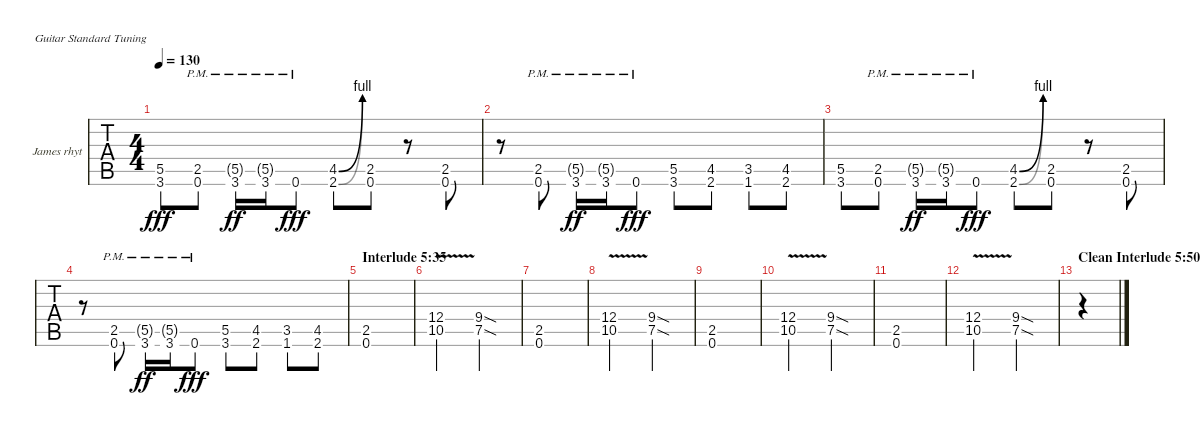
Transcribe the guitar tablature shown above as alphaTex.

\defaultSystemsLayout 4
\bracketExtendMode groupsimilarinstruments
\firstSystemTrackNameOrientation horizontal
\otherSystemsTrackNameOrientation horizontal
\track ("James rhythm" "James rhyt") {instrument electricguitarclean}
\staff {tabs}
\tuning (E4 B3 G3 D3 A2 E2)
\ts (4 4)
\tempo 130
\clef g2
\ks c
(5.5 3.6).8{dy fff} (2.5{pm} 0.6{pm}).8 (3.6{hac pm} 5.5{g}).16{dy ff} (3.6{hac pm} 5.5{g}).16 0.6{pm}.8{dy fff} (4.5{be (bend 0 0 60 4)} 2.6{be (bend 0 0 60 4)}).8 (2.5 0.6).8 r.8 (2.5 0.6).8 |
r.8 (2.5{pm} 0.6{pm}).8 (3.6{hac pm} 5.5{g}).16{dy ff} (3.6{hac pm} 5.5{g}).16 0.6{pm}.8{dy fff} (5.5 3.6).8 (4.5 2.6).8 (3.5 1.6).8 (4.5 2.6).8 |
(5.5 3.6).8 (2.5{pm} 0.6{pm}).8 (3.6{hac pm} 5.5{g}).16{dy ff} (3.6{hac pm} 5.5{g}).16 0.6{pm}.8{dy fff} (4.5{be (bend 0 0 60 4)} 2.6{be (bend 0 0 60 4)}).8 (2.5 0.6).8 r.8 (2.5 0.6).8 |
r.8 (2.5{pm} 0.6{pm}).8 (3.6{hac pm} 5.5{g}).16{dy ff} (3.6{hac pm} 5.5{g}).16 0.6{pm}.8{dy fff} (5.5 3.6).8 (4.5 2.6).8 (3.5 1.6).8 (4.5 2.6).8 |
\section ("" "Interlude 5:35")
(2.5 0.6).1 |
(12.4{v} 10.5{v}).2 (9.4{sod} 7.5{sod}).2 |
(2.5 0.6).1 |
(12.4{v} 10.5{v}).2 (9.4{sod} 7.5{sod}).2 |
(2.5 0.6).1 |
(12.4{v} 10.5{v}).2 (9.4{sod} 7.5{sod}).2 |
(2.5 0.6).1 |
(12.4{v} 10.5{v}).2 (9.4{sod} 7.5{sod}).2 |
\section ("" "Clean Interlude 5:50")
